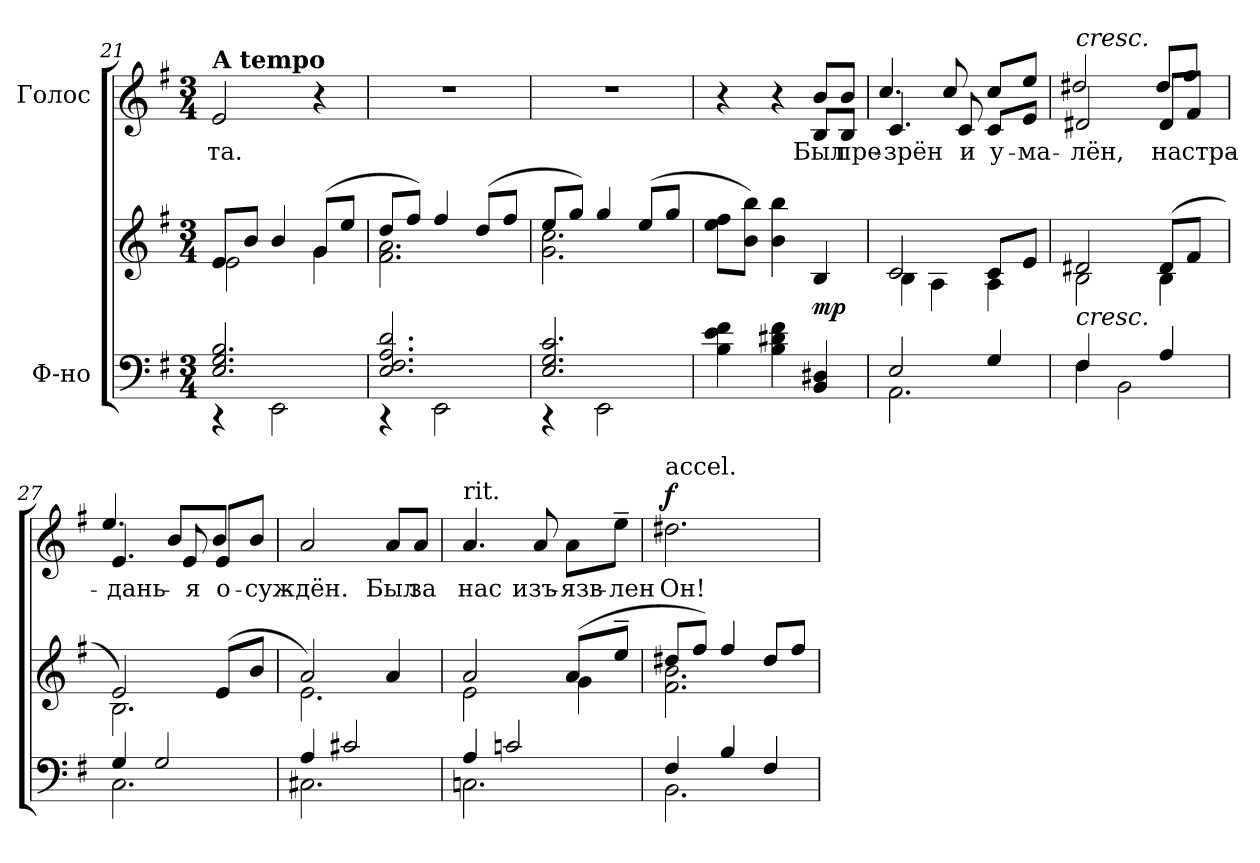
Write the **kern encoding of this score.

**kern	**kern	**dynam	**kern	**text	**dynam
*part2	*part2	*part2	*part1	*part1	*part1
*staff3	*staff2	*staff2/3	*staff1	*staff1	*staff1
*I"Ф-но	*	*	*I"Голос	*	*
*clefF4	*clefG2	*	*clefG2	*	*
*k[f#]	*k[f#]	*	*k[f#]	*	*
*e:	*e:	*	*e:	*	*
*M3/4	*M3/4	*	*M3/4	*	*
=21	=21	=21	=21	=21	=21
*^	*^	*	*	*	*
!	!	!	!	!	!LO:TX:a:B:t=A tempo	!	!
!	!	!	!	!	!	!LO:LY:b:color=#000000	!
2.Ei/ 2.Gi 2.Bi	4r	8ei/L	2ei\	.	2ei/	та.	.
.	.	8bi/J	.	.	.	.	.
.	2EEi\	4bi/	.	.	.	.	.
.	.	(8gi/L	4gi\	.	4r	.	.
.	.	8eei/J	.	.	.	.	.
=22	=22	=22	=22	=22	=22	=22	=22
!	!	!	!	!	!LO:N:vis=1	!	!
2.Ei/ 2.F#i 2.Ai 2.di	4r	8ddi/L	2.f#i\ 2.ai	.	2.r	.	.
.	.	8ff#i/J)	.	.	.	.	.
.	2EEi\	4ff#i/	.	.	.	.	.
.	.	(8ddi/L	.	.	.	.	.
.	.	8ff#i/J	.	.	.	.	.
=23	=23	=23	=23	=23	=23	=23	=23
!	!	!	!	!	!LO:N:vis=1	!	!
2.Ei/ 2.Gi 2.ci	4r	8eei/L	2.gi\ 2.cci	.	2.r	.	.
.	.	8ggi/J)	.	.	.	.	.
.	2EEi\	4ggi/	.	.	.	.	.
.	.	(8eei/L	.	.	.	.	.
.	.	8ggi/J	.	.	.	.	.
*v	*v	*	*	*	*	*	*
*	*v	*v	*	*	*	*
!!LO:LB:g=z
=24	=24	=24	=24	=24	=24
*	*	*	*^	*	*
4Bi\ 4ei 4f#i	8eei\ 8ff#iL	.	4r	2ryy	.	.
.	8bi\ 8bbiJ)	.	.	.	.	.
4Bi\ 4d#Xi 4f#i	4bi\ 4bbi	.	4r	.	.	.
*	*	*	*MM80	*	*	*
!	!	!	!	!	!LO:LY:b:color=#000000	!
4BBi/ 4D#Xi	4Bi/	mp	8Bi/L	8bi/L	Был	.
!	!	!	!	!	!LO:LY:b:color=#000000	!
.	.	.	8Bi/J	8bi/J	пре-	.
=25	=25	=25	=25	=25	=25	=25
*^	*^	*	*	*	*	*
!	!	!	!	!	!	!	!LO:LY:b:color=#000000	!
2Ei/	2.AAi\	2ci/	4Bi\	.	4.ci/	4.cci/	зрён	.
.	.	.	4Ai\)	.	.	.	.	.
!	!	!	!	!	!	!	!LO:LY:b:color=#000000	!
.	.	.	.	.	8ci/	8cci/	и	.
!	!	!	!	!	!	!	!LO:LY:b:color=#000000	!
4Gi/	.	(8ci/L	4Ai\	.	8ci/L	8cci/L	у-	.
!	!	!	!	!	!	!	!LO:LY:b:color=#000000	!
.	.	8ei/J	.	.	8ei/J	8eei/J	ма-	.
=26	=26	=26	=26	=26	=26	=26	=26	=26
!	!	!	!	!	!LO:TX:a:i:t=cresc.	!	!	!
!	!	!LO:TX:b:i:t=cresc.	!	!	!	!	!	!
!	!	!	!	!	!	!	!LO:LY:b:color=#000000	!
4F#i/	4F#i\	(2d#Xi/	2Bi\	.	2d#Xi/	2dd#Xi/	лён,	.
4ryy	2BBi\	.	.	.	.	.	.	.
!	!	!	!	!	!	!	!LO:LY:b:color=#000000	!
4Ai/	.	(8d#i/L	4Bi\	.	8d#i/L	8dd#i/L	на	.
!	!	!	!	!	!	!	!LO:LY:b:color=#000000	!
.	.	8f#i/J	.	.	8f#i/J	8ff#i/J	стра-	.
=27	=27	=27	=27	=27	=27	=27	=27	=27
!	!	!	!	!	!	!	!LO:LY:b:color=#000000	!
4Gi/	2.Ci\	2ei/)	2.Bi\	.	4.ei/	4.eei/	дань-	.
2Gi/	.	.	.	.	.	.	.	.
!	!	!	!	!	!	!	!LO:LY:b:color=#000000	!
.	.	.	.	.	8ei/	8bi/L	я	.
!	!	!	!	!	!	!	!LO:LY:b:color=#000000	!
.	.	(8ei/L	.	.	8ei/L	8bi/J	о-	.
!	!	!	!	!	!	!	!LO:LY:b:color=#000000	!
.	.	8bi/J	.	.	8bi/J	8ryy	суж-	.
*	*	*	*	*	*v	*v	*	*
=28	=28	=28	=28	=28	=28	=28	=28
*	*	*	*	*	*^	*	*
!	!	!	!	!	!	!	!LO:LY:b:color=#000000	!
*	*	*	*	*	*v	*v	*	*
4Ai/	2.C#Xi\	2ai/)	2.ei\	.	2ai/	дён.	.
2c#Xi/	.	.	.	.	.	.	.
!	!	!	!	!	!	!LO:LY:b:color=#000000	!
.	.	4ai/	.	.	8ai/L	Был	.
!	!	!	!	!	!	!LO:LY:b:color=#000000	!
.	.	.	.	.	8ai/J	за	.
!!LO:LB:g=z
=29	=29	=29	=29	=29	=29	=29	=29
!	!	!	!	!	!LO:TX:t=rit.	!	!
!	!	!	!	!	!	!LO:LY:b:color=#000000	!
4Ai/	2.Cni\	2ai/	2ei\	.	4.ai/	нас	.
2cni/	.	.	.	.	.	.	.
!	!	!	!	!	!	!LO:LY:b:color=#000000	!
.	.	.	.	.	8ai/	изъ-	.
!	!	!	!	!	!	!LO:LY:b:color=#000000	!
.	.	(8ai/L	4gi\	.	8ai\L	язв-	.
!	!	!	!	!	!	!LO:LY:b:color=#000000	!
.	.	8ee~i/J	.	.	8ee~i\J	лен	.
=30	=30	=30	=30	=30	=30	=30	=30
!	!	!	!	!	!LO:TX:t=accel.	!	!
!	!	!	!	!	!	!LO:LY:b:color=#000000	!
4F#i/	2.BBi\	8dd#Xi/L	2.f#i\ 2.bi	.	2.dd#Xi\	Он!	f
.	.	8ff#i/J)	.	.	.	.	.
4Bi/	.	4ff#i/	.	.	.	.	.
4F#i/	.	8dd#i/L	.	.	.	.	.
.	.	8ff#i/J	.	.	.	.	.
*v	*v	*	*	*	*	*	*
*	*v	*v	*	*	*	*
=	=	=	=	=	=
*-	*-	*-	*-	*-	*-
